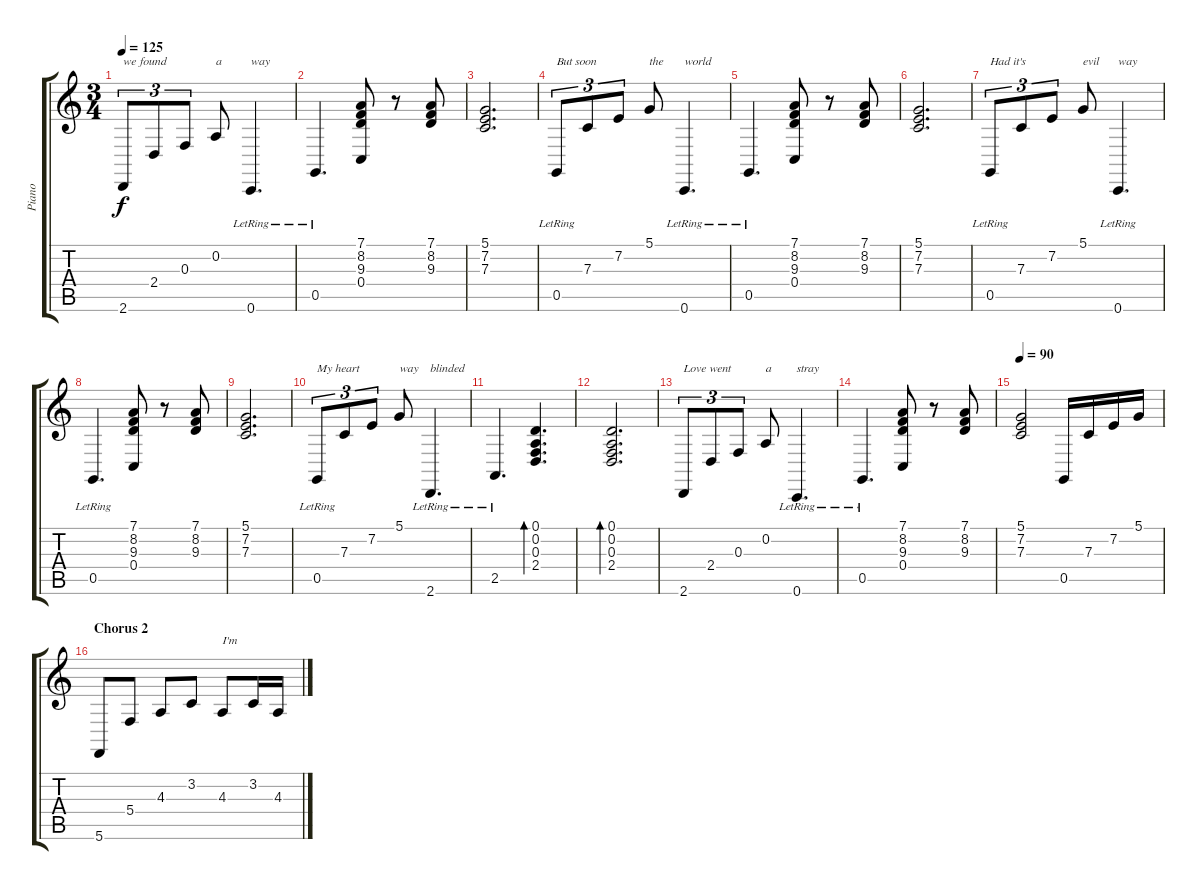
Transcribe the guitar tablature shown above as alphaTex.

\track ("Piano" "Piano") {instrument acousticgrandpiano}
\staff {score tabs}
\tuning (D4 A3 F3 C3 G2 C2) {hide}
\ts (3 4)
\tempo 125
\clef g2
\ks c
2.6.8{tu (3 2) txt "we found" dy f} 2.4.8{tu (3 2)} 0.3.8{tu (3 2)} 0.2.8{txt "a"} 0.6{lr}.4{d txt "way"} |
0.5{lr}.4{d} (7.1 8.2 9.3 0.4).8 r.8 (7.1 8.2 9.3).8 |
(5.1 7.2 7.3).2{d} |
0.5{lr}.8{tu (3 2) txt "But soon"} 7.3.8{tu (3 2)} 7.2.8{tu (3 2)} 5.1.8{txt "the"} 0.6{lr}.4{d txt "world"} |
0.5{lr}.4{d} (7.1 8.2 9.3 0.4).8 r.8 (7.1 8.2 9.3).8 |
(5.1 7.2 7.3).2{d} |
0.5{lr}.8{tu (3 2) txt "Had it's"} 7.3.8{tu (3 2)} 7.2.8{tu (3 2)} 5.1.8{txt "evil"} 0.6{lr}.4{d txt "way"} |
0.5{lr}.4{d} (7.1 8.2 9.3 0.4).8 r.8 (7.1 8.2 9.3).8 |
(5.1 7.2 7.3).2{d} |
0.5{lr}.8{tu (3 2) txt "My heart"} 7.3.8{tu (3 2)} 7.2.8{tu (3 2)} 5.1.8{txt "way"} 2.6{lr}.4{d txt "blinded"} |
2.5{lr}.4{d} (0.1 0.2 0.3 2.4).4{d bd 120} |
(0.1 0.2 0.3 2.4).2{d bd 120} |
2.6.8{tu (3 2) txt "Love went "} 2.4.8{tu (3 2)} 0.3.8{tu (3 2)} 0.2.8{txt "a"} 0.6{lr}.4{d txt "stray"} |
0.5{lr}.4{d} (7.1 8.2 9.3 0.4).8 r.8 (7.1 8.2 9.3).8 |
\tempo 90
(5.1 7.2 7.3).2 0.5.16 7.3.16 7.2.16 5.1.16 |
\section ("" "Chorus 2")
5.6.8 5.4.8 4.3.8 3.2.8 4.3.8{txt "I'm"} 3.2.16 4.3.16
